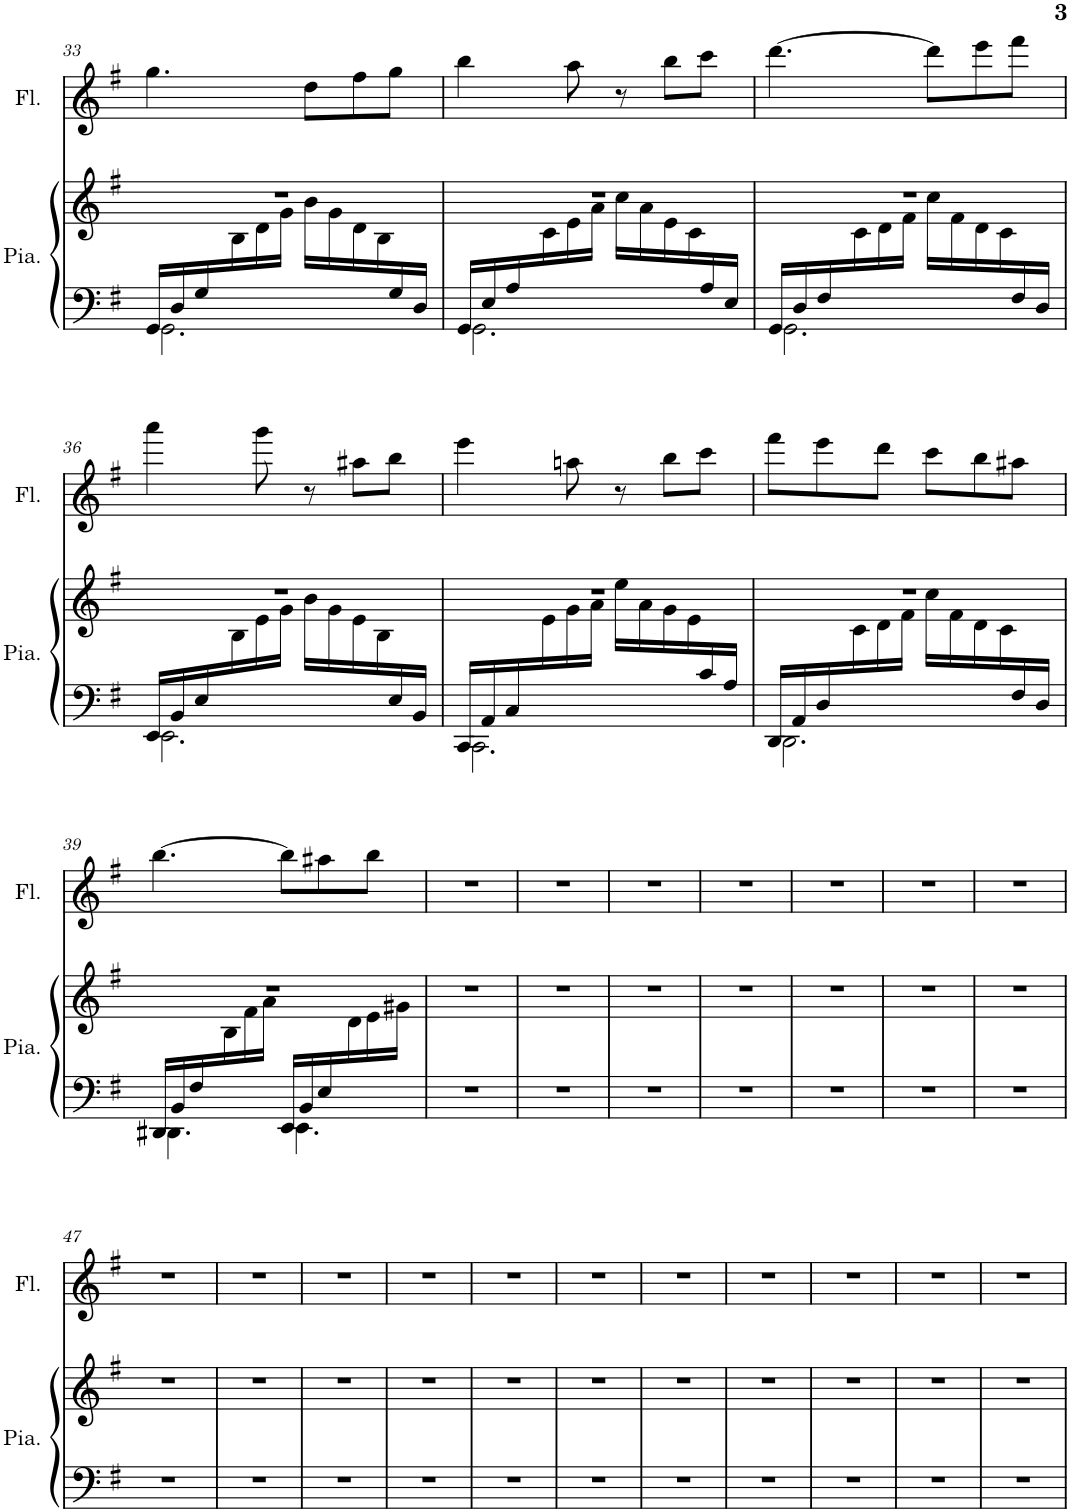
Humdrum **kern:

**kern	**kern	**kern
*part2	*part2	*part1
*staff3	*staff2	*staff1
*I"Piano	*	*I"Flûte
*I'Pia.	*	*I'Fl.
!!LO:PB:g=z
*clefF4	*clefG2	*clefG2
*k[f#]	*k[f#]	*k[f#]
*M6/8	*M6/8	*M6/8
=33	=33	=33
*^	*^	*
16GG/LL	2.GG\	2.r	8.ryy	4.gg\
16D/	.	.	.	.
16G/	.	.	.	.
4..ryy	.	.	16B\	.
.	.	.	16d\	.
.	.	.	16g\JJ	.
.	.	.	16b\LL	8dd\L
.	.	.	16g\	.
.	.	.	16d\	8ff#\
.	.	.	16B\	.
16G/	.	.	8ryy	8gg\J
16D/JJ	.	.	.	.
=34	=34	=34	=34	=34
16GG/LL	2.GG\	2.r	8.ryy	4bb\
16E/	.	.	.	.
16A/	.	.	.	.
4..ryy	.	.	16c\	.
.	.	.	16e\	8aa\
.	.	.	16a\JJ	.
.	.	.	16cc\LL	8r
.	.	.	16a\	.
.	.	.	16e\	8bb\L
.	.	.	16c\	.
16A/	.	.	8ryy	8ccc\J
16E/JJ	.	.	.	.
=35	=35	=35	=35	=35
16GG/LL	2.GG\	2.r	8.ryy	[4.ddd\
16D/	.	.	.	.
16F#/	.	.	.	.
4..ryy	.	.	16c\	.
.	.	.	16d\	.
.	.	.	16f#\JJ	.
.	.	.	16cc\LL	8ddd\L]
.	.	.	16f#\	.
.	.	.	16d\	8eee\
.	.	.	16c\	.
16F#/	.	.	8ryy	8fff#\J
16D/JJ	.	.	.	.
!!LO:LB:g=z
=36	=36	=36	=36	=36
16EE/LL	2.EE\	2.r	8.ryy	4aaa\
16BB/	.	.	.	.
16E/	.	.	.	.
4..ryy	.	.	16B\	.
.	.	.	16e\	8ggg\
.	.	.	16g\JJ	.
.	.	.	16b\LL	8r
.	.	.	16g\	.
.	.	.	16e\	8aa#X\L
.	.	.	16B\	.
16E/	.	.	8ryy	8bb\J
16BB/JJ	.	.	.	.
=37	=37	=37	=37	=37
16CC/LL	2.CC\	2.r	8.ryy	4eee\
16AA/	.	.	.	.
16C/	.	.	.	.
4..ryy	.	.	16e\	.
.	.	.	16g\	8aan\
.	.	.	16a\JJ	.
.	.	.	16ee\LL	8r
.	.	.	16a\	.
.	.	.	16g\	8bb\L
.	.	.	16e\	.
16c/	.	.	8ryy	8ccc\J
16A/JJ	.	.	.	.
=38	=38	=38	=38	=38
16DD/LL	2.DD\	2.r	8.ryy	8fff#\L
16AA/	.	.	.	.
16D/	.	.	.	8eee\
4..ryy	.	.	16c\	.
.	.	.	16d\	8ddd\J
.	.	.	16f#\JJ	.
.	.	.	16cc\LL	8ccc\L
.	.	.	16f#\	.
.	.	.	16d\	8bb\
.	.	.	16c\	.
16F#/	.	.	8ryy	8aa#X\J
16D/JJ	.	.	.	.
!!LO:LB:g=z
=39	=39	=39	=39	=39
16DD#X/LL	4.DD#\	2.r	8.ryy	[4.bb\
16BB/	.	.	.	.
16F#/	.	.	.	.
8.ryy	.	.	16B\	.
.	.	.	16f#\	.
.	.	.	16a\JJ	.
16EE/LL	4.EE\	.	8.ryy	8bb\L]
16BB/	.	.	.	.
16E/	.	.	.	8aa#X\
8.ryy	.	.	16d\	.
.	.	.	16e\	8bb\J
.	.	.	16g#X\JJ	.
*v	*v	*	*	*
*	*v	*v	*
=40	=40	=40
2.r	2.r	2.r
=41	=41	=41
2.r	2.r	2.r
=42	=42	=42
2.r	2.r	2.r
=43	=43	=43
2.r	2.r	2.r
=44	=44	=44
2.r	2.r	2.r
=45	=45	=45
2.r	2.r	2.r
=46	=46	=46
2.r	2.r	2.r
!!LO:LB:g=z
=47	=47	=47
2.r	2.r	2.r
=48	=48	=48
2.r	2.r	2.r
=49	=49	=49
2.r	2.r	2.r
=50	=50	=50
2.r	2.r	2.r
=51	=51	=51
2.r	2.r	2.r
=52	=52	=52
2.r	2.r	2.r
=53	=53	=53
2.r	2.r	2.r
=54	=54	=54
2.r	2.r	2.r
=55	=55	=55
2.r	2.r	2.r
=56	=56	=56
2.r	2.r	2.r
=57	=57	=57
2.r	2.r	2.r
=	=	=
*-	*-	*-
